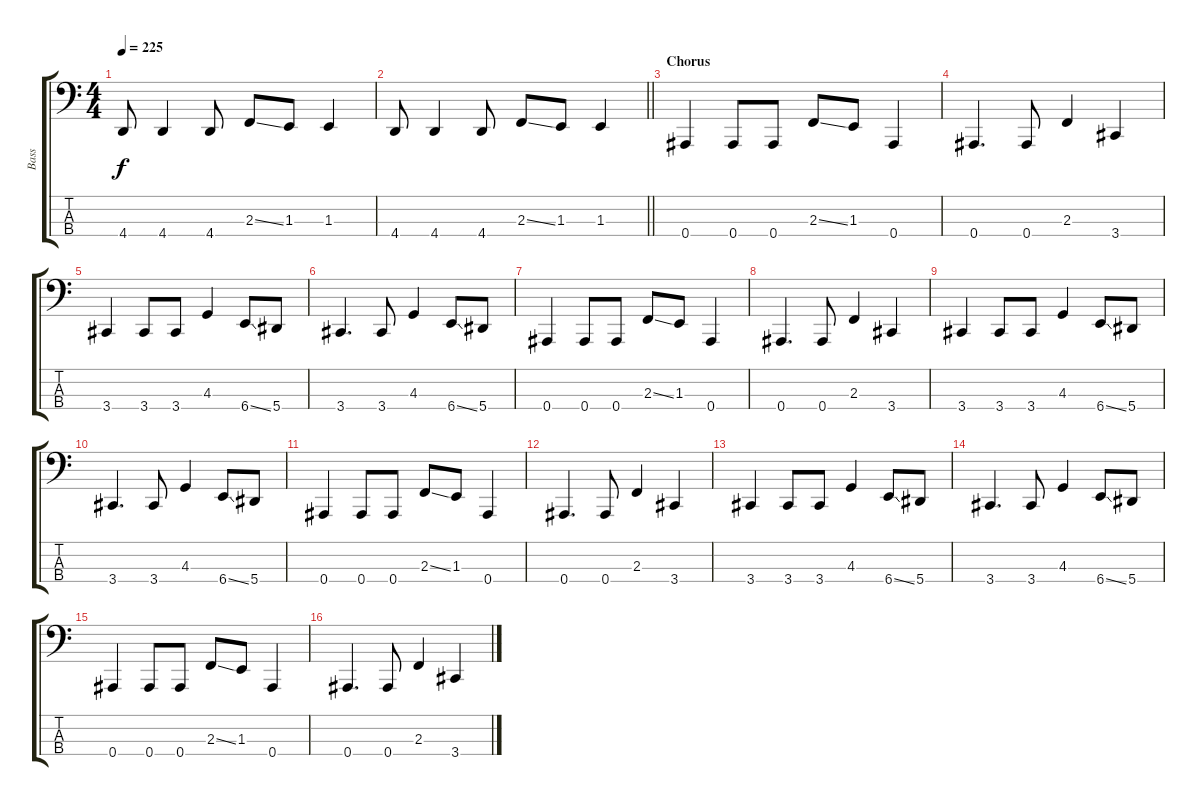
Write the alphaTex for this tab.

\track ("Bass" "Bass") {instrument electricbassfinger}
\staff {score tabs}
\tuning (Db2 Ab1 Eb1 Bb0) {hide}
\ts (4 4)
\tempo 225
\clef f4
\ks c
4.4.8{dy f} 4.4.4 4.4.8 2.3{ss}.8 1.3.8 1.3.4 |
\barLineRight lightlight
4.4.8 4.4.4 4.4.8 2.3{ss}.8 1.3.8 1.3.4 |
\section ("" "Chorus")
0.4.4 0.4.8 0.4.8 2.3{ss}.8 1.3.8 0.4.4 |
0.4.4{d} 0.4.8 2.3.4 3.4.4 |
3.4.4 3.4.8 3.4.8 4.3.4 6.4{ss}.8 5.4.8 |
3.4.4{d} 3.4.8 4.3.4 6.4{ss}.8 5.4.8 |
0.4.4 0.4.8 0.4.8 2.3{ss}.8 1.3.8 0.4.4 |
0.4.4{d} 0.4.8 2.3.4 3.4.4 |
3.4.4 3.4.8 3.4.8 4.3.4 6.4{ss}.8 5.4.8 |
3.4.4{d} 3.4.8 4.3.4 6.4{ss}.8 5.4.8 |
0.4.4 0.4.8 0.4.8 2.3{ss}.8 1.3.8 0.4.4 |
0.4.4{d} 0.4.8 2.3.4 3.4.4 |
3.4.4 3.4.8 3.4.8 4.3.4 6.4{ss}.8 5.4.8 |
3.4.4{d} 3.4.8 4.3.4 6.4{ss}.8 5.4.8 |
0.4.4 0.4.8 0.4.8 2.3{ss}.8 1.3.8 0.4.4 |
0.4.4{d} 0.4.8 2.3.4 3.4.4
